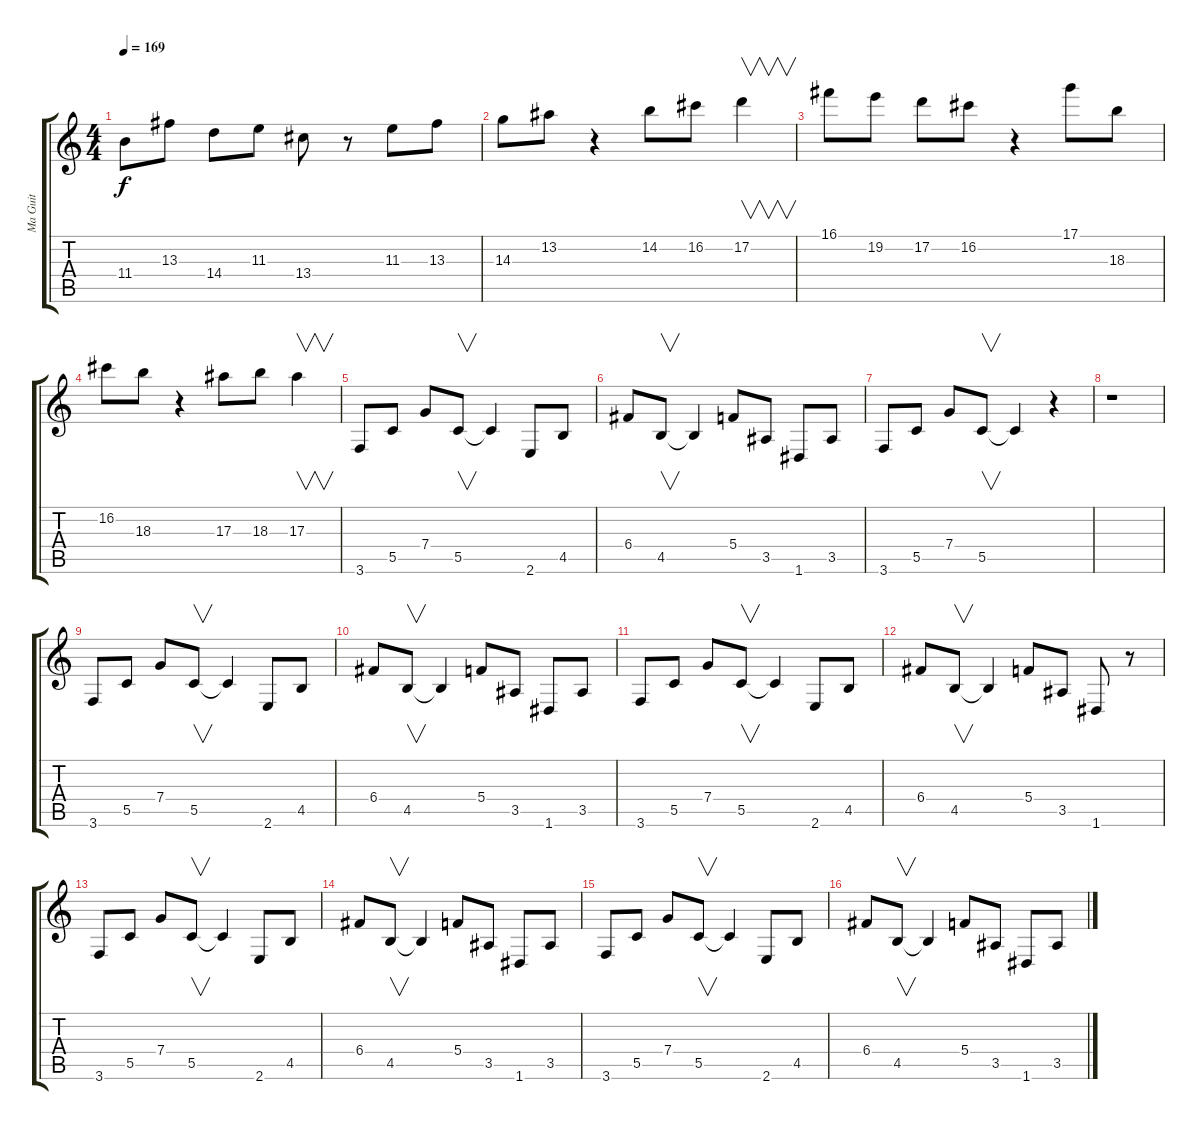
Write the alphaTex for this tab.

\track ("Ma Guit" "Ma Guit") {instrument acousticguitarnylon}
\staff {score tabs}
\tuning (D4 A3 F3 C3 G2 D2) {hide}
\ts (4 4)
\tempo 169
\clef g2
\ks c
11.4.8{dy f} 13.3.8 14.4.8 11.3.8 13.4.8 r.8 11.3.8 13.3.8 |
14.3.8 13.2.8 r.4 14.2.8 16.2.8 17.2.4{v} |
16.1.8 19.2.8 17.2.8 16.2.8 r.4 17.1.8 18.3.8 |
16.2.8 18.3.8 r.4 17.3.8 18.3.8 17.3.4{v} |
3.6.8 5.5.8 7.4.8 5.5.8{v} 5.5{t}.4 2.6.8 4.5.8 |
6.4.8 4.5.8{v} 4.5{t}.4 5.4.8 3.5.8 1.6.8 3.5.8 |
3.6.8 5.5.8 7.4.8 5.5.8{v} 5.5{t}.4 r.4 |
r.1 |
3.6.8 5.5.8 7.4.8 5.5.8{v} 5.5{t}.4 2.6.8 4.5.8 |
6.4.8 4.5.8{v} 4.5{t}.4 5.4.8 3.5.8 1.6.8 3.5.8 |
3.6.8 5.5.8 7.4.8 5.5.8{v} 5.5{t}.4 2.6.8 4.5.8 |
6.4.8 4.5.8{v} 4.5{t}.4 5.4.8 3.5.8 1.6.8 r.8 |
3.6.8 5.5.8 7.4.8 5.5.8{v} 5.5{t}.4 2.6.8 4.5.8 |
6.4.8 4.5.8{v} 4.5{t}.4 5.4.8 3.5.8 1.6.8 3.5.8 |
3.6.8 5.5.8 7.4.8 5.5.8{v} 5.5{t}.4 2.6.8 4.5.8 |
6.4.8 4.5.8{v} 4.5{t}.4 5.4.8 3.5.8 1.6.8 3.5.8
